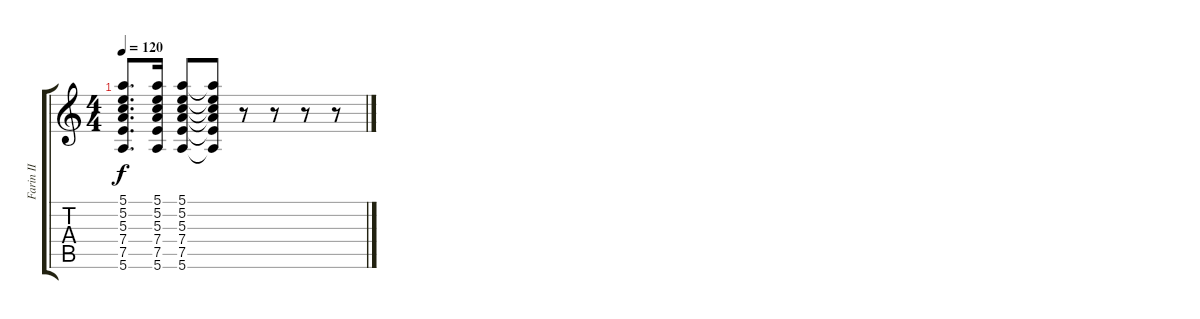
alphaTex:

\track ("Farin II" "Farin II") {instrument overdrivenguitar}
\staff {score tabs}
\tuning (E4 B3 G3 D3 A2 E2) {hide}
\ts (4 4)
\tempo 120
\clef g2
\ks c
(5.1 5.2 5.3 7.4 7.5 5.6).8{d dy f} (5.1 5.2 5.3 7.4 7.5 5.6).16 (5.1 5.2 5.3 7.4 7.5 5.6).8 (5.1{t} 5.2{t} 5.3{t} 7.4{t} 7.5{t} 5.6{t}).8 r.8 r.8 r.8 r.8
